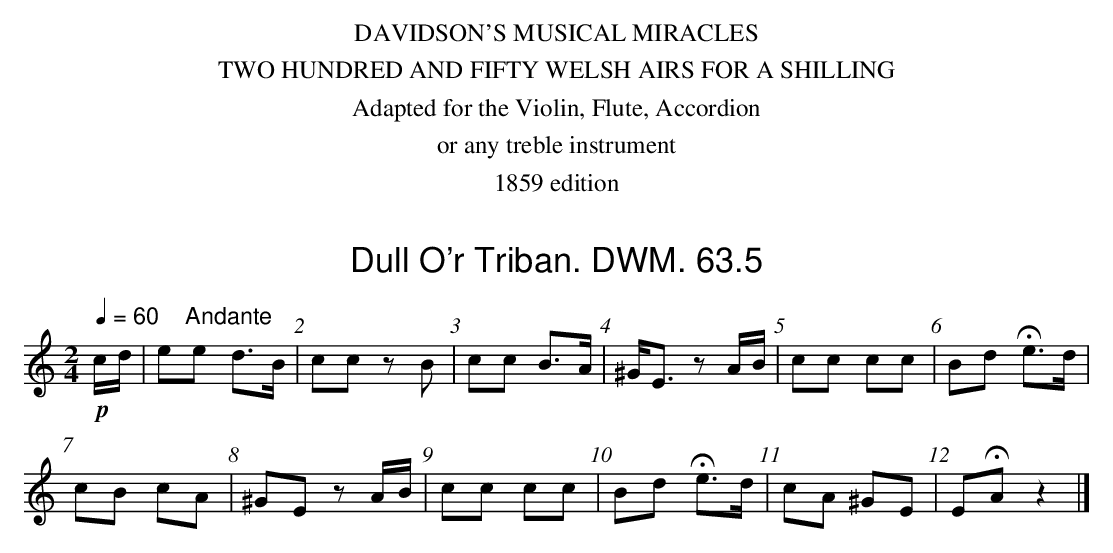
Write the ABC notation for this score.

X:1
T:Dull O'r Triban. DWM. 63.5
M:2/4
L:1/8
Q:1/4=60 "    Andante"
K:Am
!p!c/d/|ee d>B|cc zB|cc B>A|^G<E zA/B/|cc cc|Bd He>d|
cB cA|^GE z A/B/|cc cc|Bd He>d|cA ^GE|EHA z2|]
